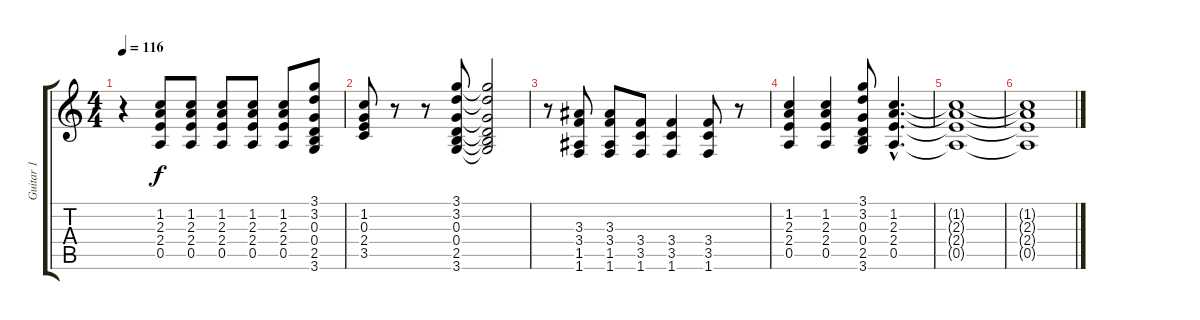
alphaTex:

\track ("Guitar 1" "Guitar 1") {instrument distortionguitar}
\staff {score tabs}
\tuning (E4 B3 G3 D3 A2 E2) {hide}
\ts (4 4)
\tempo 116
\clef g2
\ks c
r.4{dy f} (1.2 2.3 2.4 0.5).8 (1.2 2.3 2.4 0.5).8 (1.2 2.3 2.4 0.5).8 (1.2 2.3 2.4 0.5).8 (1.2 2.3 2.4 0.5).8 (3.1 3.2 0.3 0.4 2.5 3.6).8 |
(1.2 0.3 2.4 3.5).8 r.8 r.8 (3.1 3.2 0.3 0.4 2.5 3.6).8 (3.1{t} 3.2{t} 0.3{t} 0.4{t} 2.5{t} 3.6{t}).2 |
r.8 (3.3 3.4 1.5 1.6).8 (3.3 3.4 1.5 1.6).8 (3.4 3.5 1.6).8 (3.4 3.5 1.6).4 (3.4 3.5 1.6).8 r.8 |
(1.2 2.3 2.4 0.5).4 (1.2 2.3 2.4 0.5).4 (3.1 3.2 0.3 0.4 2.5 3.6).8 (1.2{hac} 2.3{hac} 2.4{hac} 0.5{hac}).4{d} |
(1.2{t} 2.3{t} 2.4{t} 0.5{t}).1 |
(1.2{t} 2.3{t} 2.4{t} 0.5{t}).1
